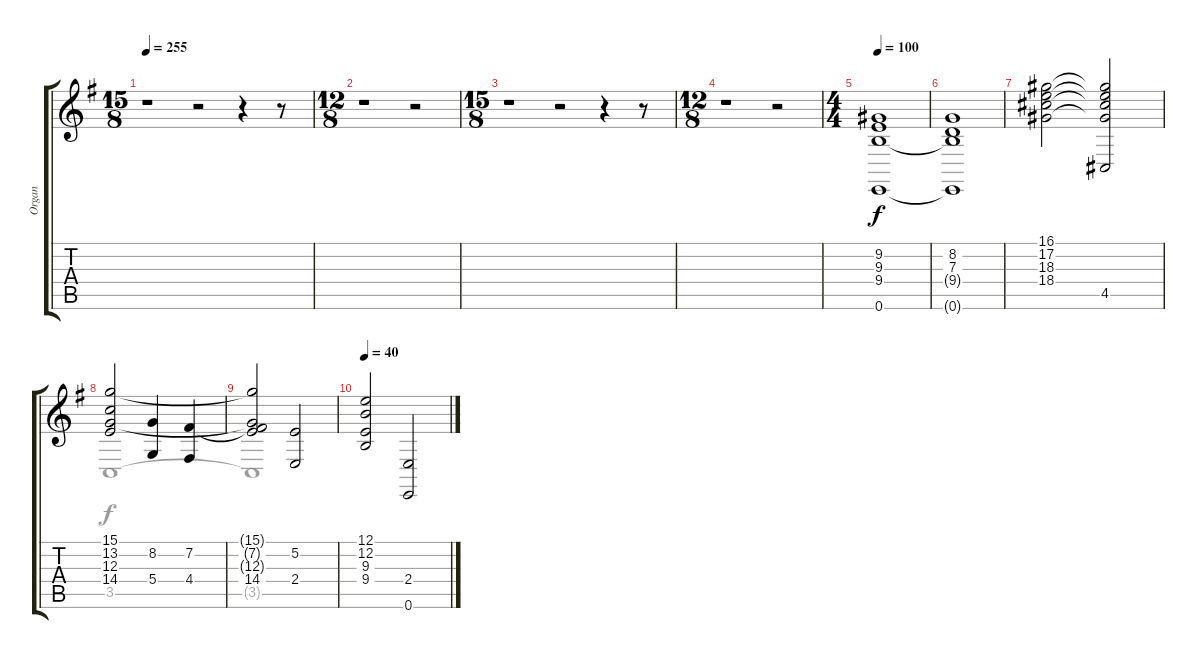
\track ("Organ" "Organ") {instrument churchorgan}
\staff {score tabs}
\tuning (E4 B3 G3 D3 A2 E2) {hide}
\voice
\ts (15 8)
\tempo 255
\clef g2
\ks g
r.1{dy f} r.2 r.4 r.8 |
\ts (12 8)
r.1 r.2 |
\ts (15 8)
r.1 r.2 r.4 r.8 |
\ts (12 8)
r.1 r.2 |
\ts (4 4)
\tempo 100
(9.2 9.3 9.4 0.6).1 |
(8.2 7.3 9.4{t} 0.6{t}).1 |
(16.1 17.2 18.3 18.4).2 (16.1{t} 17.2{t} 18.3{t} 18.4{t} 4.5).2 |
(15.1 13.2 12.3 14.4).2 (8.2 5.4).4 (7.2 4.4).4 |
(15.1{t} 7.2{t} 12.3{t} 14.4).2 (5.2 2.4).2 |
\tempo 40
(12.1 12.2 9.3 9.4).2 (2.4 0.6).2
\voice
\clef g2
\ottava regular
\simile none
\ks g
|
|
|
|
|
|
|
3.5.1 |
3.5{t}.1 |
